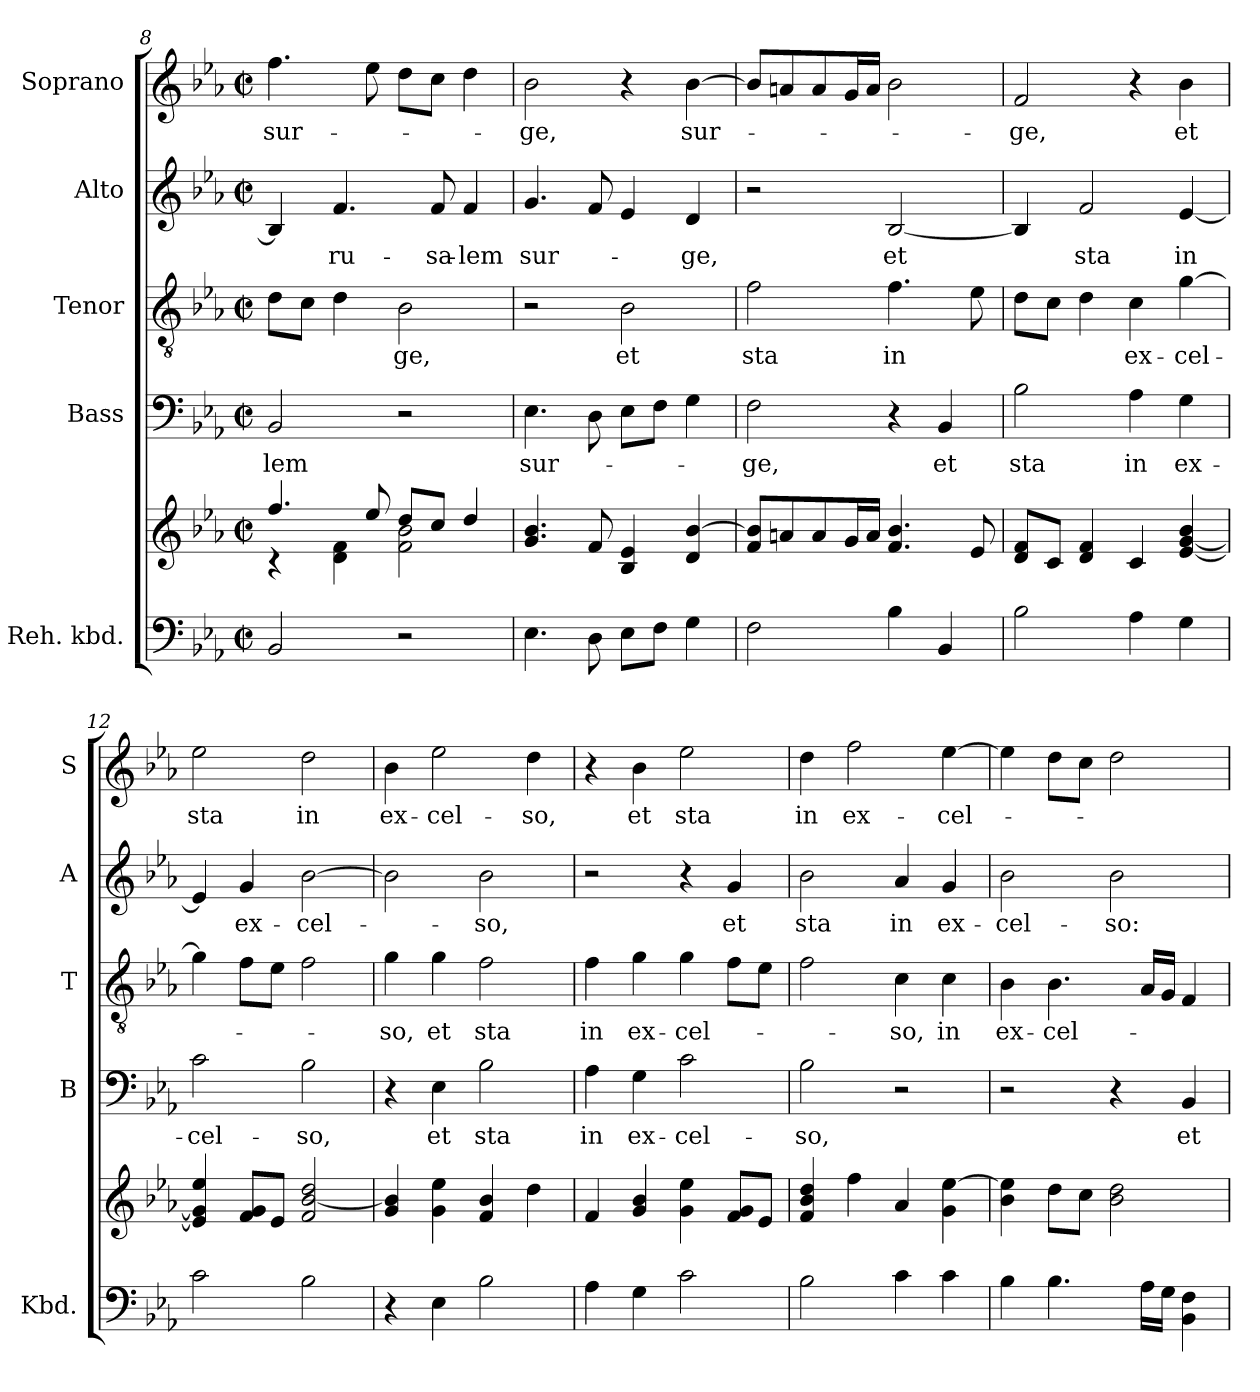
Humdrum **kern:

**kern	**kern	**kern	**text	**kern	**text	**kern	**text	**kern	**text
*part5	*part5	*part4	*part4	*part3	*part3	*part2	*part2	*part1	*part1
*staff6	*staff5	*staff4	*staff4	*staff3	*staff3	*staff2	*staff2	*staff1	*staff1
*I"Reh. kbd.	*	*I"Bass	*	*I"Tenor	*	*I"Alto	*	*I"Soprano	*
*I'Kbd.	*	*I'B	*	*I'T	*	*I'A	*	*I'S	*
*clefF4	*clefG2	*clefF4	*	*clefGv2	*	*clefG2	*	*clefG2	*
*k[b-e-a-]	*k[b-e-a-]	*k[b-e-a-]	*	*k[b-e-a-]	*	*k[b-e-a-]	*	*k[b-e-a-]	*
*E-:	*E-:	*E-:	*	*E-:	*	*E-:	*	*E-:	*
*M2/2	*M2/2	*M2/2	*	*M2/2	*	*M2/2	*	*M2/2	*
*met(c|)	*met(c|)	*met(c|)	*	*met(c|)	*	*met(c|)	*	*met(c|)	*
=8	=8	=8	=8	=8	=8	=8	=8	=8	=8
*	*^	*	*	*	*	*	*	*	*
2BB-/	4.ff/	4rc	2BB-/	-lem	8d\L	.	4B-/]	.	4.ff\	sur-
.	.	.	.	.	8c\J	.	.	.	.	.
.	.	4d\ 4f\	.	.	4d\	.	4.f/	-ru-	.	.
.	8ee-/	.	.	.	.	.	.	.	8ee-\	.
2r	8dd/L	2f\ 2b-\	2r	.	2B-\	-ge,	.	.	8dd\L	.
.	8cc/J	.	.	.	.	.	8f/	-sa-	8cc\J	.
.	4dd/	.	.	.	.	.	4f/	-lem	4dd\	.
*	*v	*v	*	*	*	*	*	*	*	*
=9	=9	=9	=9	=9	=9	=9	=9	=9	=9
4.E-\	4.g/ 4.b-/	4.E-\	sur-	2r	.	4.g/	sur-	2b-\	-ge,
8D\	8f/	8D\	.	.	.	8f/	.	.	.
8E-\L	4B-/ 4e-/	8E-\L	.	2B-\	et	4e-/	.	4r	.
8F\J	.	8F\J	.	.	.	.	.	.	.
4G\	4d/ [4b-/	4G\	.	.	.	4d/	-ge,	[4b-\	sur-
=10	=10	=10	=10	=10	=10	=10	=10	=10	=10
2F\	8f/ 8b-/]L	2F\	-ge,	2f\	sta	2r	.	8b-/L]	.
.	8an/	.	.	.	.	.	.	8an/	.
.	8a/	.	.	.	.	.	.	8a/	.
.	16g/L	.	.	.	.	.	.	16g/L	.
.	16a/JJ	.	.	.	.	.	.	16a/JJ	.
4B-\	4.f/ 4.b-/	4r	.	4.f\	in	[2B-/	et	2b-\	.
4BB-/	.	4BB-/	et	.	.	.	.	.	.
.	8e-/	.	.	8e-\	.	.	.	.	.
=11	=11	=11	=11	=11	=11	=11	=11	=11	=11
2B-\	8d/ 8f/L	2B-\	sta	8d\L	.	4B-/]	.	2f/	-ge,
.	8c/J	.	.	8c\J	.	.	.	.	.
.	4d/ 4f/	.	.	4d\	.	2f/	sta	.	.
4A-\	4c/	4A-\	in	4c\	ex-	.	.	4r	.
4G\	[4e-/ [4g/ 4b-/	4G\	ex-	[4g\	-cel-	[4e-/	in	4b-\	et
!!LO:PB:g=z
=12	=12	=12	=12	=12	=12	=12	=12	=12	=12
2c\	4e-/] 4g/] 4ee-/	2c\	-cel-	4g\]	.	4e-/]	.	2ee-\	sta
.	8f/ 8g/L	.	.	8f\L	.	4g/	ex-	.	.
.	8e-/J	.	.	8e-\J	.	.	.	.	.
2B-\	2f/ [2b-/ 2dd/	2B-\	-so,	2f\	.	[2b-\	-cel-	2dd\	in
=13	=13	=13	=13	=13	=13	=13	=13	=13	=13
4r	4g/ 4b-/]	4r	.	4g\	-so,	2b-\]	.	4b-\	ex-
4E-\	4g\ 4ee-\	4E-\	et	4g\	et	.	.	2ee-\	-cel-
2B-\	4f/ 4b-/	2B-\	sta	2f\	sta	2b-\	-so,	.	.
.	4dd\	.	.	.	.	.	.	4dd\	-so,
=14	=14	=14	=14	=14	=14	=14	=14	=14	=14
4A-\	4f/	4A-\	in	4f\	in	2r	.	4r	.
4G\	4g/ 4b-/	4G\	ex-	4g\	ex-	.	.	4b-\	et
2c\	4g\ 4ee-\	2c\	-cel-	4g\	-cel-	4r	.	2ee-\	sta
.	8f/ 8g/L	.	.	8f\L	.	4g/	et	.	.
.	8e-/J	.	.	8e-\J	.	.	.	.	.
=15	=15	=15	=15	=15	=15	=15	=15	=15	=15
2B-\	4f/ 4b-/ 4dd/	2B-\	-so,	2f\	.	2b-\	sta	4dd\	in
.	4ff\	.	.	.	.	.	.	2ff\	ex-
4c\	4a-/	2r	.	4c\	-so,	4a-/	in	.	.
4c\	4g\ [4ee-\	.	.	4c\	in	4g/	ex-	[4ee-\	-cel-
=16	=16	=16	=16	=16	=16	=16	=16	=16	=16
4B-\	4b-\ 4ee-\]	2r	.	4B-\	ex-	2b-\	-cel-	4ee-\]	.
4.B-\	8dd\L	.	.	4.B-\	-cel-	.	.	8dd\L	.
.	8cc\J	.	.	.	.	.	.	8cc\J	.
.	2b-\ 2dd\	4r	.	.	.	2b-\	-so:	2dd\	.
16A-\LL	.	.	.	16A-/LL	.	.	.	.	.
16G\JJ	.	.	.	16G/JJ	.	.	.	.	.
4BB-\ 4F\	.	4BB-/	et	4F/	.	.	.	.	.
=	=	=	=	=	=	=	=	=	=
*-	*-	*-	*-	*-	*-	*-	*-	*-	*-
